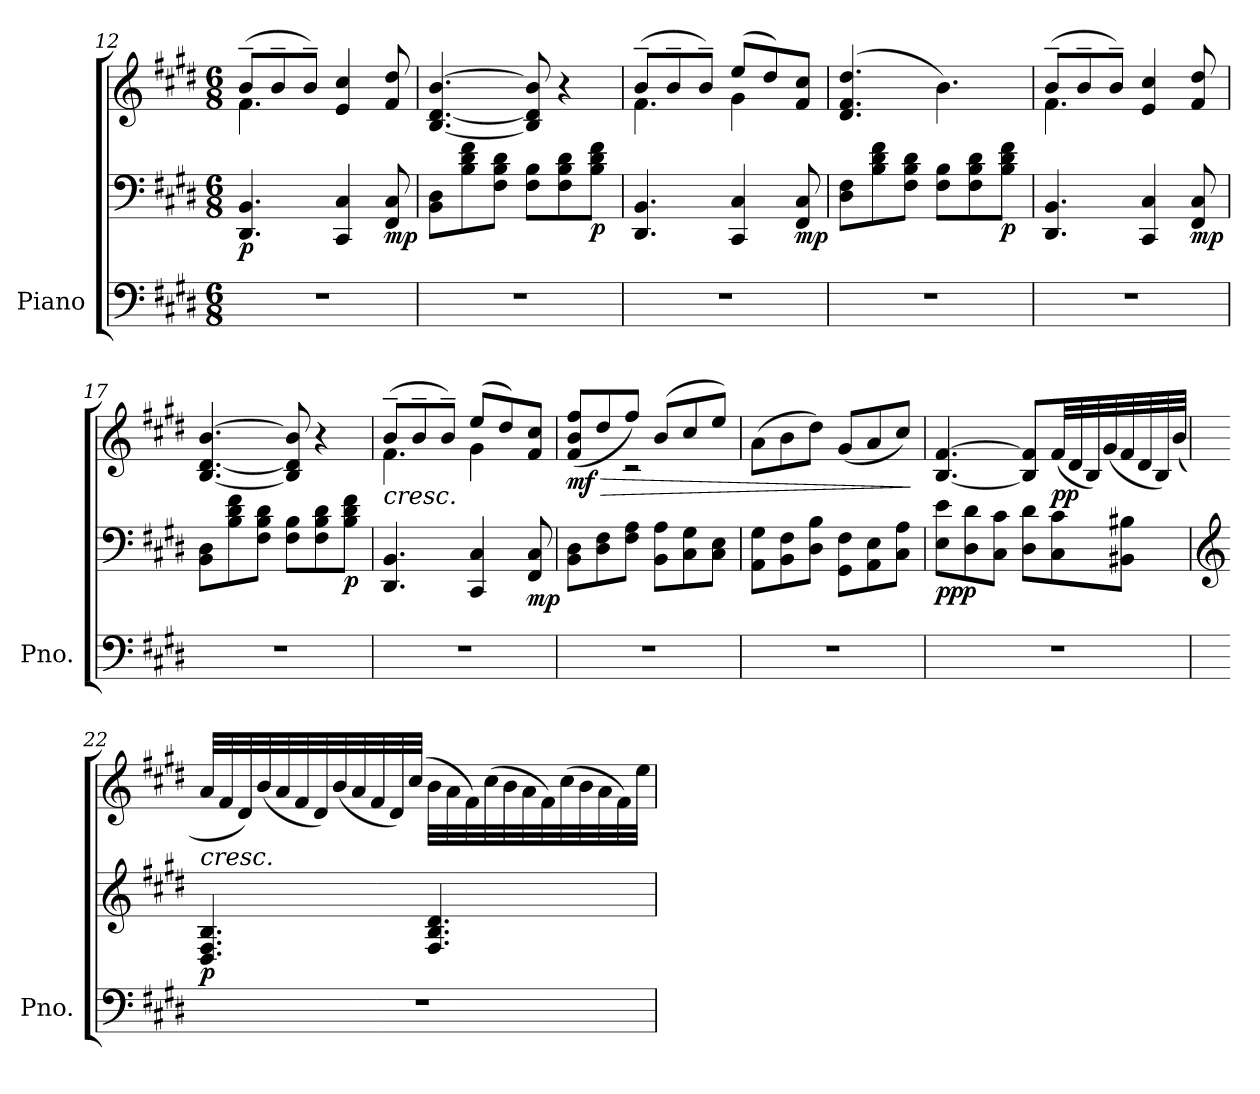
**kern	**kern	**kern	**dynam
*part1	*part1	*part1	*part1
*staff3	*staff2	*staff1	*staff1/2/3
*I"Piano	*	*	*
*I'Pno.	*	*	*
*clefF4	*clefF4	*clefG2	*
*k[f#c#g#d#]	*k[f#c#g#d#]	*k[f#c#g#d#]	*
*M6/8	*M6/8	*M6/8	*
=12	=12	=12	=12
*	*	*^	*
!	!	!	!	!LO:DY:b=2
2.r	4.DD#/ 4.BB/	(>8b~/L	4.f#\	p
.	.	8b~/	.	.
.	.	8b~/J)	.	.
.	4CC#/ 4C#/	4e/ 4cc#/	4.ryy	.
!	!	!	!	!LO:DY:b=2
.	8FF#/ 8C#/	8f#/ 8dd#/	.	mp
*	*	*v	*v	*
=13	=13	=13	=13
2.r	8BB\ 8D#\L	[4.B/ [4.d#/ [4.b/	.
.	8B\ 8d#\ 8f#\	.	.
.	8F#\ 8B\ 8d#\J	.	.
.	8F#\ 8B\L	8B/] 8d#/] 8b/]	.
.	8F#\ 8B\ 8d#\	4r	.
!	!	!	!LO:DY:b=2
.	8B\ 8d#\ 8f#\J	.	p
=14	=14	=14	=14
*	*	*^	*
2.r	4.DD#/ 4.BB/	(>8b~/L	4.f#\	.
.	.	8b~/	.	.
.	.	8b~/J)	.	.
.	4CC#/ 4C#/	(>8ee/L	4g#\	.
.	.	8dd#/)	.	.
!	!	!	!	!LO:DY:b=2
.	8FF#/ 8C#/	8f#/ 8cc#/J	8ryy	mp
*	*	*v	*v	*
=15	=15	=15	=15
2.r	8D#\ 8F#\L	(>4.d#/ 4.f#/ 4.dd#/	.
.	8B\ 8d#\ 8f#\	.	.
.	8F#\ 8B\ 8d#\J	.	.
.	8F#\ 8B\L	4.b\)	.
.	8F#\ 8B\ 8d#\	.	.
!	!	!	!LO:DY:b=2
.	8B\ 8d#\ 8f#\J	.	p
=16	=16	=16	=16
*	*	*^	*
2.r	4.DD#/ 4.BB/	(>8b~/L	4.f#\	.
.	.	8b~/	.	.
.	.	8b~/J)	.	.
.	4CC#/ 4C#/	4e/ 4cc#/	4.ryy	.
!	!	!	!	!LO:DY:b=2
.	8FF#/ 8C#/	8f#/ 8dd#/	.	mp
*	*	*v	*v	*
!!LO:LB:g=z
=17	=17	=17	=17
2.r	8BB\ 8D#\L	[4.B/ [4.d#/ [4.b/	.
.	8B\ 8d#\ 8f#\	.	.
.	8F#\ 8B\ 8d#\J	.	.
.	8F#\ 8B\L	8B/] 8d#/] 8b/]	.
.	8F#\ 8B\ 8d#\	4r	.
!	!	!	!LO:DY:b=2
.	8B\ 8d#\ 8f#\J	.	p
=18	=18	=18	=18
!	!	!	!LO:HP:b
*	*	*^	*
2.r	4.DD#/ 4.BB/	(>8b~/L	4.f#\	<
.	.	8b~/	.	.
.	.	8b~/J)	.	.
.	4CC#/ 4C#/	(>8ee/L	4g#\	.
.	.	8dd#/)	.	.
!	!	!	!	!LO:DY:b=2
.	8FF#/ 8C#/	8f#/ 8cc#/J	8ryy	mp
*	*	*v	*v	*
.	.	.	[
=19	=19	=19	=19
!	!	!	!LO:HP:b
*	*	*^	*
!	!	!	!	!LO:DY:n=1:b
2.r	8BB\ 8D#\L	(<8f#/ 8b/ 8ff#/L	4ryy	> mf
.	8D#\ 8F#\	8dd#/	.	.
.	8F#\ 8A\J	8ff#/J)	2r	.
.	8BB\ 8A\L	(>8b/L	.	.
.	8C#\ 8G#\	8cc#/	.	.
.	8C#\ 8E\J	8ee/J)	.	.
*	*	*v	*v	*
=20	=20	=20	=20
2.r	8AA\ 8G#\L	(>8a\L	.
.	8BB\ 8F#\	8b\	.
.	8D#\ 8B\J	8dd#\J)	.
.	8GG#\ 8F#\L	(<8g#/L	.
.	8AA\ 8E\	8a/	.
.	8C#\ 8A\J	8cc#/J)	.
.	.	.	]
=21	=21	=21	=21
!	!	!	!LO:DY:b=2
!	!	!	!LO:DY:n=1:b
2.r	8E\ 8e\L	[4.B/ [4.f#/	pp p
.	8D#\ 8d#\	.	.
.	8C#\ 8c#\J	.	.
.	8D#\ 8d#\L	8B/] 8f#/]L	.
!	!	!	!LO:DY:n=2:b
.	8C#\ 8c#\	(<32f#/LL	pp
.	.	32d#/	.
.	.	32B/)	.
.	.	(<32g#/	.
.	8BB#X\ 8B#X\J	32f#/	.
.	.	32d#/	.
.	.	32B/)	.
.	.	(<32b/JJJ	.
!!LO:LB:g=z
=22	=22	=22	=22
*	*clefG2	*	*
!	!LO:TX:a:i:t=cresc.	!	!
!	!	!	!LO:DY:b=2
2.r	4.D#/ 4.F#/ 4.B/	32a/LLL	p
.	.	32f#/	.
.	.	32d#/)	.
.	.	(<32b/	.
.	.	32a/	.
.	.	32f#/	.
.	.	32d#/)	.
.	.	(<32b/	.
.	.	32a/	.
.	.	32f#/	.
.	.	32d#/)	.
.	.	(>32cc#/JJJ	.
.	4.F#/ 4.B/ 4.d#/	32b\LLL	.
.	.	32a\	.
.	.	32f#\)	.
.	.	(>32cc#\	.
.	.	32b\	.
.	.	32a\	.
.	.	32f#\)	.
.	.	(>32cc#\	.
.	.	32b\	.
.	.	32a\	.
.	.	32f#\)	.
.	.	32ee\JJJ	.
=	=	=	=
*-	*-	*-	*-
